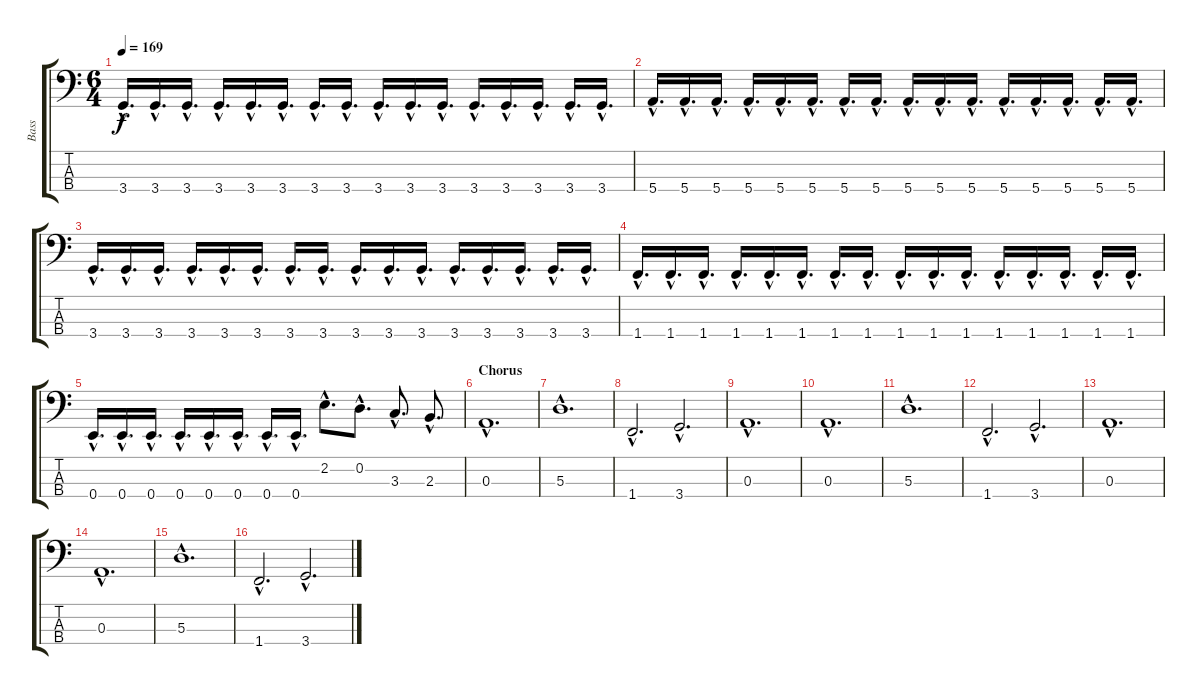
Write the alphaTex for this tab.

\track ("Bass" "Bass") {instrument electricbasspick}
\staff {score tabs}
\tuning (G2 D2 A1 E1) {hide}
\ts (6 4)
\tempo 169
\clef f4
\ks c
3.4{hac}.16{d dy f} 3.4{hac}.16{d} 3.4{hac}.16{d} 3.4{hac}.16{d} 3.4{hac}.16{d} 3.4{hac}.16{d} 3.4{hac}.16{d} 3.4{hac}.16{d} 3.4{hac}.16{d} 3.4{hac}.16{d} 3.4{hac}.16{d} 3.4{hac}.16{d} 3.4{hac}.16{d} 3.4{hac}.16{d} 3.4{hac}.16{d} 3.4{hac}.16{d} |
5.4{hac}.16{d} 5.4{hac}.16{d} 5.4{hac}.16{d} 5.4{hac}.16{d} 5.4{hac}.16{d} 5.4{hac}.16{d} 5.4{hac}.16{d} 5.4{hac}.16{d} 5.4{hac}.16{d} 5.4{hac}.16{d} 5.4{hac}.16{d} 5.4{hac}.16{d} 5.4{hac}.16{d} 5.4{hac}.16{d} 5.4{hac}.16{d} 5.4{hac}.16{d} |
3.4{hac}.16{d} 3.4{hac}.16{d} 3.4{hac}.16{d} 3.4{hac}.16{d} 3.4{hac}.16{d} 3.4{hac}.16{d} 3.4{hac}.16{d} 3.4{hac}.16{d} 3.4{hac}.16{d} 3.4{hac}.16{d} 3.4{hac}.16{d} 3.4{hac}.16{d} 3.4{hac}.16{d} 3.4{hac}.16{d} 3.4{hac}.16{d} 3.4{hac}.16{d} |
1.4{hac}.16{d} 1.4{hac}.16{d} 1.4{hac}.16{d} 1.4{hac}.16{d} 1.4{hac}.16{d} 1.4{hac}.16{d} 1.4{hac}.16{d} 1.4{hac}.16{d} 1.4{hac}.16{d} 1.4{hac}.16{d} 1.4{hac}.16{d} 1.4{hac}.16{d} 1.4{hac}.16{d} 1.4{hac}.16{d} 1.4{hac}.16{d} 1.4{hac}.16{d} |
0.4{hac}.16{d} 0.4{hac}.16{d} 0.4{hac}.16{d} 0.4{hac}.16{d} 0.4{hac}.16{d} 0.4{hac}.16{d} 0.4{hac}.16{d} 0.4{hac}.16{d} 2.2{hac}.8{d} 0.2{hac}.8{d} 3.3{hac}.8{d} 2.3{hac}.8{d} |
\section ("" "Chorus")
0.3{hac}.1{d} |
5.3{hac}.1{d} |
1.4{hac}.2{d} 3.4{hac}.2{d} |
0.3{hac}.1{d} |
0.3{hac}.1{d} |
5.3{hac}.1{d} |
1.4{hac}.2{d} 3.4{hac}.2{d} |
0.3{hac}.1{d} |
0.3{hac}.1{d} |
5.3{hac}.1{d} |
1.4{hac}.2{d} 3.4{hac}.2{d}
